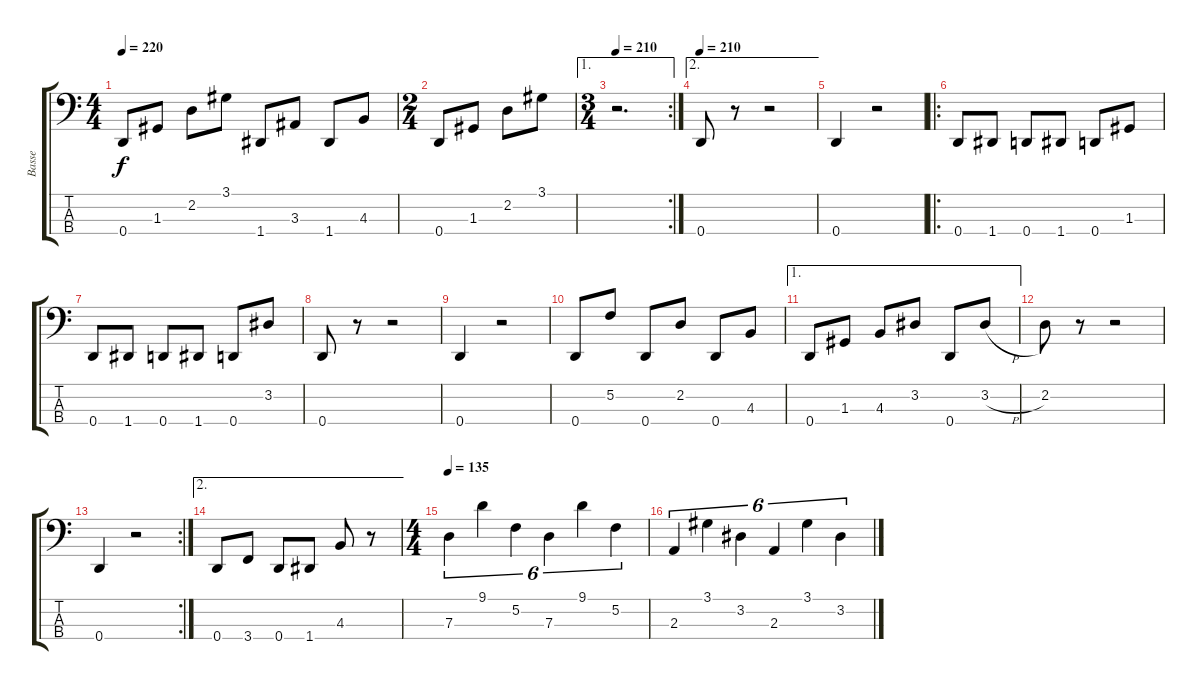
\track ("Basse" "Basse") {instrument electricbasspick}
\staff {score tabs}
\tuning (F2 C2 G1 D1) {hide}
\ts (4 4)
\tempo 220
\clef f4
\ks c
0.4.8{dy f} 1.3.8 2.2.8 3.1.8 1.4.8 3.3.8 1.4.8 4.3.8 |
\ts (2 4)
0.4.8 1.3.8 2.2.8 3.1.8 |
\ae 1
\rc 2
\ts (3 4)
\tempo 210
r.2{d} |
\ae 2
\tempo 210
0.4.8 r.8 r.2 |
0.4.4 r.2 |
\ro
0.4.8 1.4.8 0.4.8 1.4.8 0.4.8 1.3.8 |
0.4.8 1.4.8 0.4.8 1.4.8 0.4.8 3.2.8 |
0.4.8 r.8 r.2 |
0.4.4 r.2 |
0.4.8 5.2.8 0.4.8 2.2.8 0.4.8 4.3.8 |
\ae 1
0.4.8 1.3.8 4.3.8 3.2.8 0.4.8 3.2{h}.8 |
2.2.8 r.8 r.2 |
\rc 2
0.4.4 r.2 |
\ae 2
0.4.8 3.4.8 0.4.8 1.4.8 4.3.8 r.8 |
\ts (4 4)
\tempo 135
7.3.4{tu (6 4)} 9.1.4{tu (6 4)} 5.2.4{tu (6 4)} 7.3.4{tu (6 4)} 9.1.4{tu (6 4)} 5.2.4{tu (6 4)} |
2.3.4{tu (6 4)} 3.1.4{tu (6 4)} 3.2.4{tu (6 4)} 2.3.4{tu (6 4)} 3.1.4{tu (6 4)} 3.2.4{tu (6 4)}
